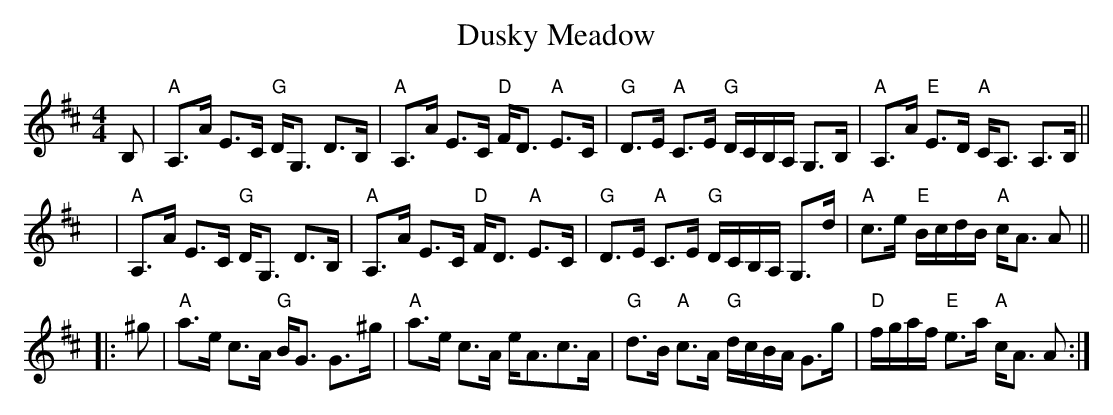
X:1
T: Dusky Meadow
M: 4/4
L: 1/8
K: Amix
B, |\
"A"A,>A E>C "G"D<G, D>B, | "A"A,>A E>C "D"F<D "A"E>C |\
"G"D>E "A"C>E "G"D/C/B,/A,/ G,>B, | "A"A,>A "E"E>D "A"C<A, A,>B, ||
y |\
"A"A,>A E>C "G"D<G, D>B, | "A"A,>A E>C "D"F<D "A"E>C |\
"G"D>E "A"C>E "G"D/C/B,/A,/ G,>d | "A"c>e "E"B/c/d/B/ "A"c<A A ||
|: ^g |\
"A"a>e c>A "G"B<G G>^g | "A"a>e c>A e<Ac>A |\
"G"d>B "A"c>A "G"d/c/B/A/ G>g | "D"f/g/a/f/ "E"e>a "A"c<A A :|
